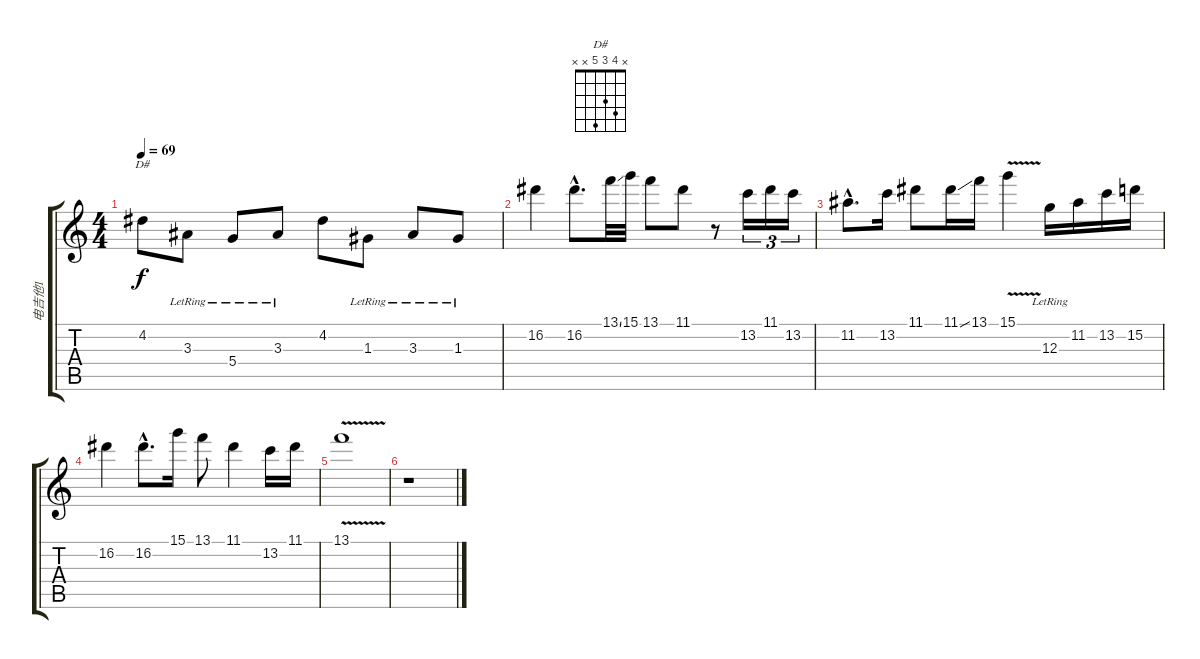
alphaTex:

\track ("电吉他1" "电吉他1") {instrument electricguitarclean}
\staff {score tabs}
\tuning (E4 B3 G3 D3 A2 E2) {hide}
\chord ("D#" x 4 3 5 x x)
\ts (4 4)
\tempo 69
\clef g2
\ks c
4.2.8{ch "D#" dy f} 3.3{lr}.8 5.4{lr}.8 3.3{lr}.8 4.2.8 1.3{lr}.8 3.3{lr}.8 1.3{lr}.8 |
16.2.4 16.2{hac}.8{d} 13.1{ss}.32 15.1.32 13.1.8 11.1.8 r.8 13.2.16{tu (3 2)} 11.1.16{tu (3 2)} 13.2.16{tu (3 2)} |
11.2{hac}.8{d} 13.2.16 11.1.8 11.1{ss}.16 13.1.16 15.1{v}.4 12.3{lr}.16 11.2.16 13.2.16 15.2.16 |
16.2.4 16.2{hac}.8{d} 15.1.16 13.1.8 11.1.4 13.2.16 11.1.16 |
13.1{v}.1 |
r.1
